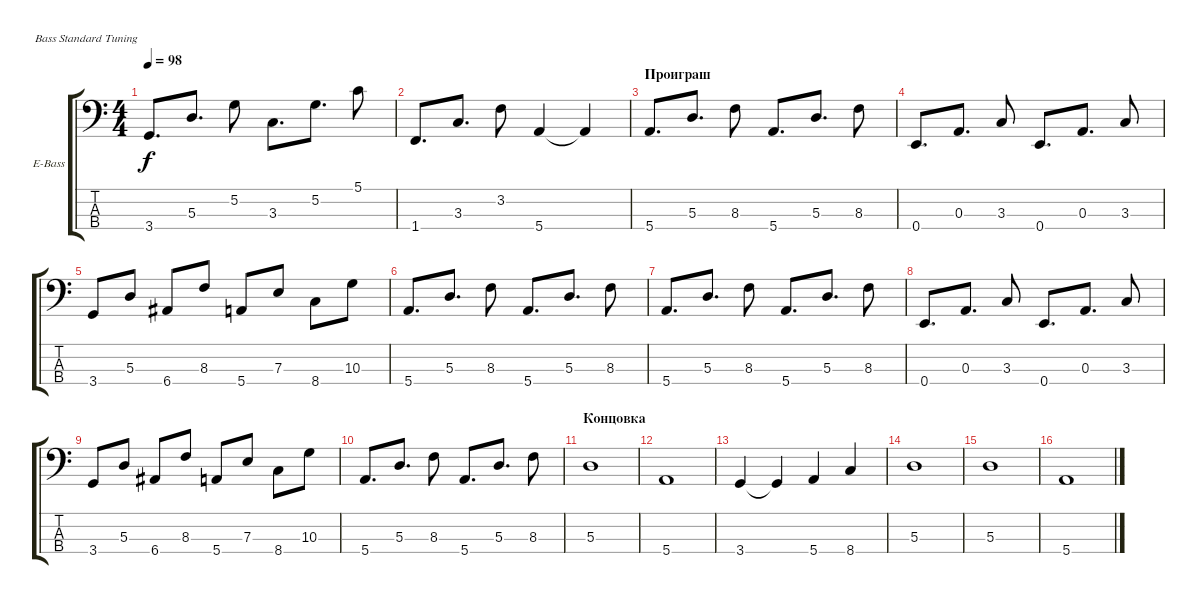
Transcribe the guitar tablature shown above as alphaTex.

\defaultSystemsLayout 4
\bracketExtendMode groupsimilarinstruments
\firstSystemTrackNameOrientation horizontal
\otherSystemsTrackNameOrientation horizontal
\track ("А. Андреев" "E-Bass") {instrument electricbassfinger}
\staff {score tabs}
\tuning (G2 D2 A1 E1)
\ts (4 4)
\tempo 98
\clef f4
\ks c
3.4.8{d dy f} 5.3.8{d} 5.2.8 3.3.8{d} 5.2.8{d} 5.1.8 |
1.4.8{d} 3.3.8{d} 3.2.8 5.4.4 5.4{t}.4 |
\section ("" "Проиграш")
5.4.8{d} 5.3.8{d} 8.3.8 5.4.8{d} 5.3.8{d} 8.3.8 |
0.4.8{d} 0.3.8{d} 3.3.8 0.4.8{d} 0.3.8{d} 3.3.8 |
3.4.8 5.3.8 6.4.8 8.3.8 5.4.8 7.3.8 8.4.8 10.3.8 |
5.4.8{d} 5.3.8{d} 8.3.8 5.4.8{d} 5.3.8{d} 8.3.8 |
5.4.8{d} 5.3.8{d} 8.3.8 5.4.8{d} 5.3.8{d} 8.3.8 |
0.4.8{d} 0.3.8{d} 3.3.8 0.4.8{d} 0.3.8{d} 3.3.8 |
3.4.8 5.3.8 6.4.8 8.3.8 5.4.8 7.3.8 8.4.8 10.3.8 |
5.4.8{d} 5.3.8{d} 8.3.8 5.4.8{d} 5.3.8{d} 8.3.8 |
\section ("" "Концовка")
5.3.1 |
5.4.1 |
3.4.4 3.4{t}.4 5.4.4 8.4.4 |
5.3.1 |
5.3.1 |
5.4.1
